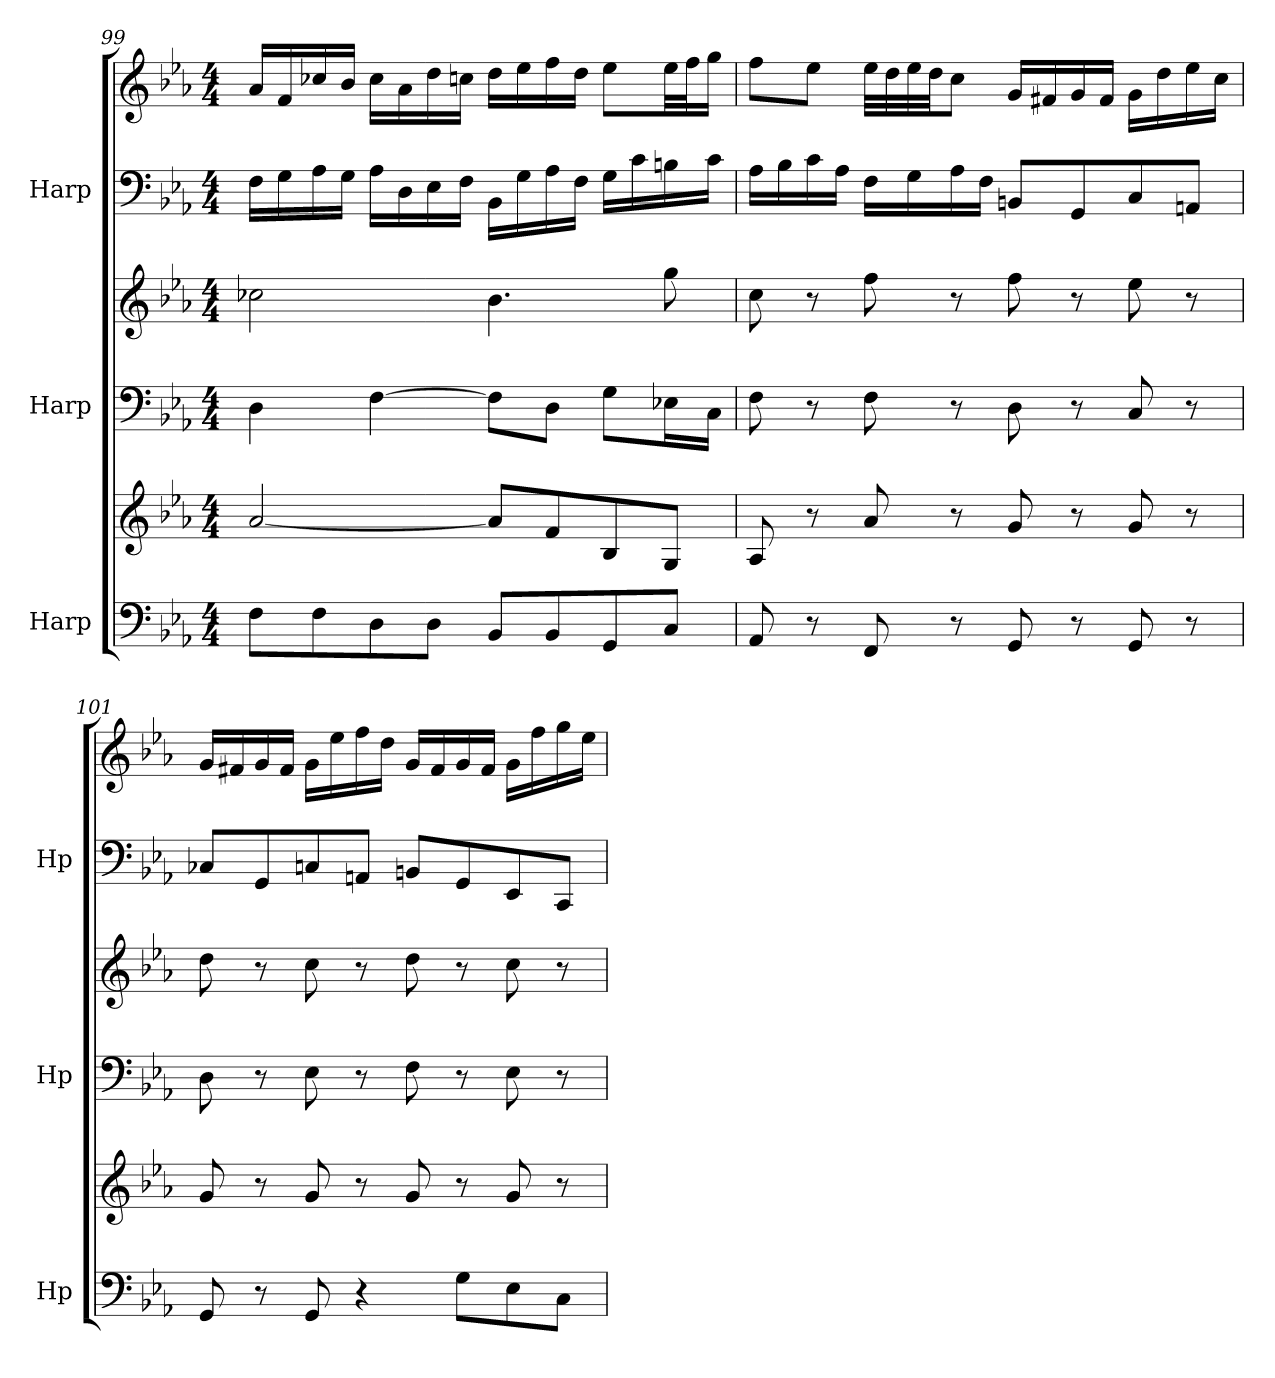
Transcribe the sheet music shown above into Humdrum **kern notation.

**kern	**kern	**kern	**kern	**kern	**kern
*part3	*part3	*part2	*part2	*part1	*part1
*staff6	*staff5	*staff4	*staff3	*staff2	*staff1
*I"Harp	*	*I"Harp	*	*I"Harp	*
*I'Hp	*	*I'Hp	*	*I'Hp	*
!!LO:PB:g=z
*clefF4	*clefG2	*clefF4	*clefG2	*clefF4	*clefG2
*k[b-e-a-]	*k[b-e-a-]	*k[b-e-a-]	*k[b-e-a-]	*k[b-e-a-]	*k[b-e-a-]
*M4/4	*M4/4	*M4/4	*M4/4	*M4/4	*M4/4
=99	=99	=99	=99	=99	=99
8F\L	[2a-/	4D\	2cc-X\	16F\LL	16a-/LL
.	.	.	.	16G\	16f/
8F\	.	.	.	16A-\	16cc-X/
.	.	.	.	16G\JJ	16b-/JJ
8D\	.	[4F\	.	16A-\LL	16cc-\LL
.	.	.	.	16D\	16a-\
8D\J	.	.	.	16E-\	16dd\
.	.	.	.	16F\JJ	16ccn\JJ
8BB-/L	8a-/L]	8F\L]	4.b-\	16BB-\LL	16dd\LL
.	.	.	.	16G\	16ee-\
8BB-/	8f/	8D\J	.	16A-\	16ff\
.	.	.	.	16F\JJ	16dd\JJ
8GG/	8B-/	8G\L	.	16G\LL	8ee-\L
.	.	.	.	16c\	.
8C/J	8G/J	16E-X\L	8gg\	16Bn\	32ee-\LL
.	.	.	.	.	32ff\J
.	.	16C\JJ	.	16c\JJ	16gg\JJ
=100	=100	=100	=100	=100	=100
8AA-/	8A-/	8F\	8cc\	16A-\LL	8ff\L
.	.	.	.	16B-\	.
8r	8r	8r	8r	16c\	8ee-\J
.	.	.	.	16A-\JJ	.
8FF/	8a-/	8F\	8ff\	16F\LL	32ee-\LLL
.	.	.	.	.	32dd\
.	.	.	.	16G\	32ee-\
.	.	.	.	.	32dd\JJ
8r	8r	8r	8r	16A-\	8cc\J
.	.	.	.	16F\JJ	.
8GG/	8g/	8D\	8ff\	8BBn/L	16g/LL
.	.	.	.	.	16f#X/
8r	8r	8r	8r	8GG/	16g/
.	.	.	.	.	16f#/JJ
8GG/	8g/	8C/	8ee-\	8C/	16g\LL
.	.	.	.	.	16dd\
8r	8r	8r	8r	8AAn/J	16ee-\
.	.	.	.	.	16cc\JJ
!!LO:LB:g=z
=101	=101	=101	=101	=101	=101
8GG/	8g/	8D\	8dd\	8C-X/L	16g/LL
.	.	.	.	.	16f#X/
8r	8r	8r	8r	8GG/	16g/
.	.	.	.	.	16f#/JJ
8GG/	8g/	8E-\	8cc\	8Cn/	16g\LL
.	.	.	.	.	16ee-\
4r	8r	8r	8r	8AAn/J	16ff\
.	.	.	.	.	16dd\JJ
.	8g/	8F\	8dd\	8BBn/L	16g/LL
.	.	.	.	.	16f#/
8G\L	8r	8r	8r	8GG/	16g/
.	.	.	.	.	16f#/JJ
8E-\	8g/	8E-\	8cc\	8EE-/	16g\LL
.	.	.	.	.	16ff\
8C\J	8r	8r	8r	8CC/J	16gg\
.	.	.	.	.	16ee-\JJ
=	=	=	=	=	=
*-	*-	*-	*-	*-	*-
